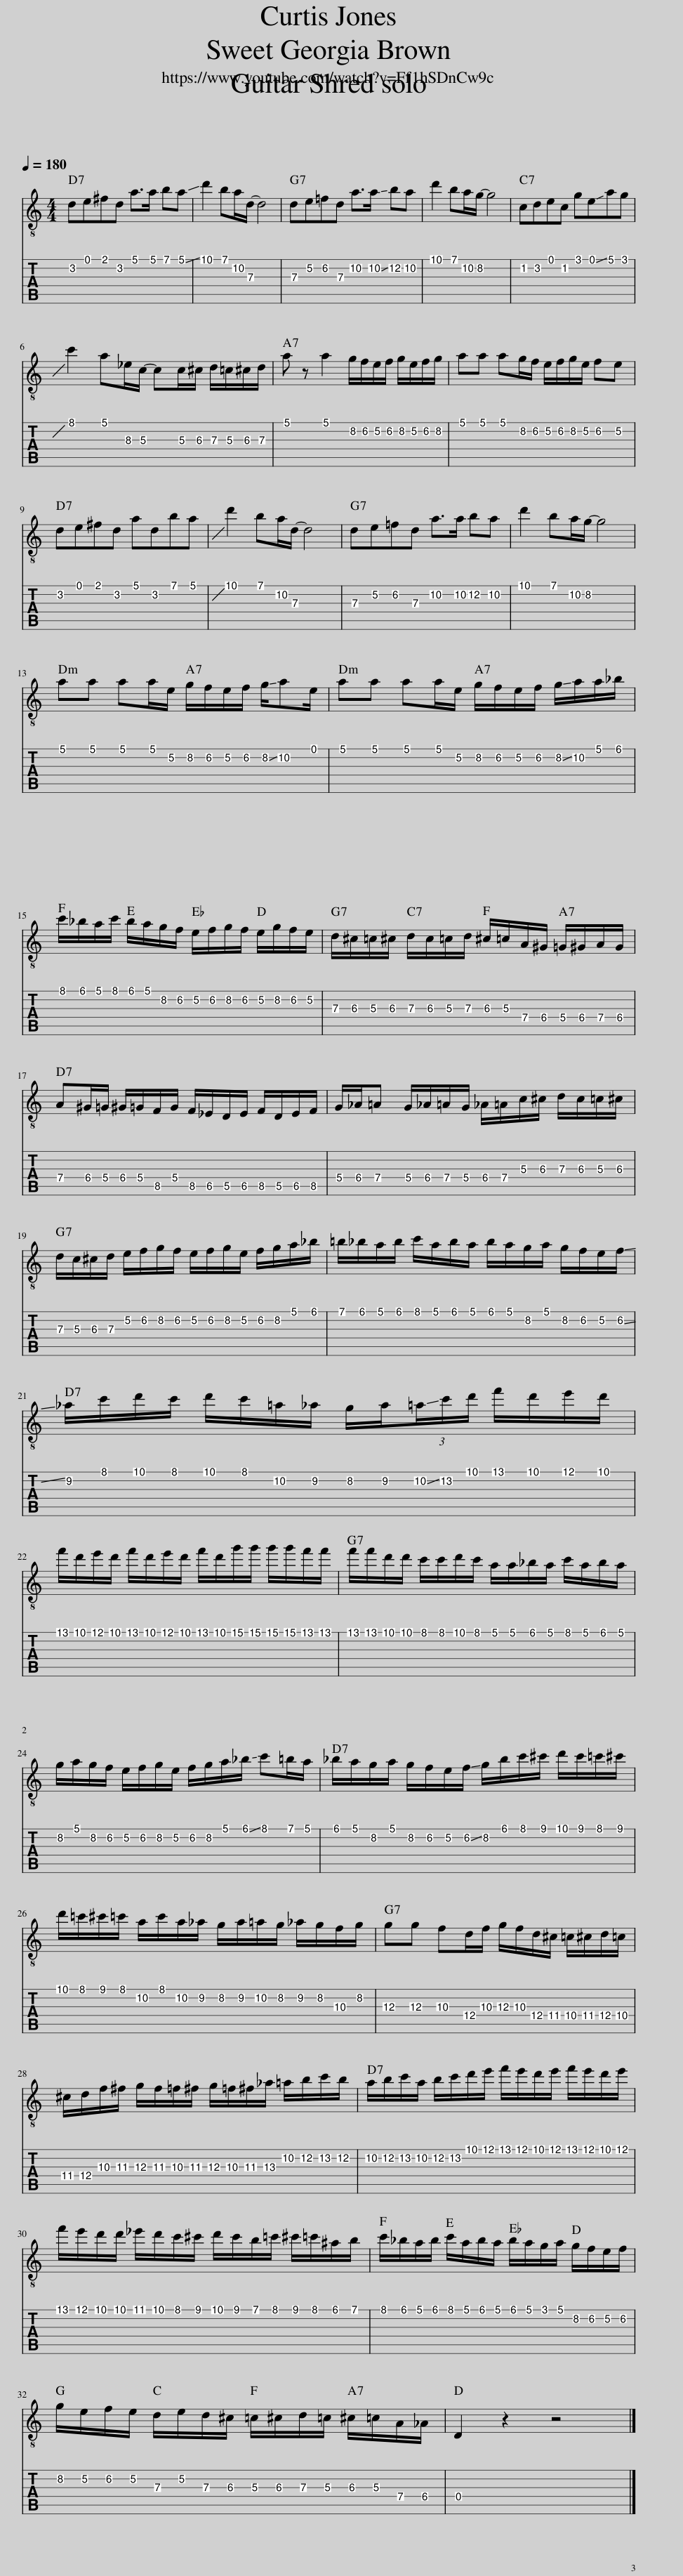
X:1
%%score { 1 | 2 }
L:1/8
Q:1/4=180
M:4/4
I:linebreak $
K:C
V:1 treble-8
V:2 tab stafflines=6 strings="E2,A2,D3,G3,B3,E4 nostems "
V:1
 de^fd a>a b!-(!a | !-)!d'2 ba/d/- d4 | de=fd a>!-(!a !-)!ba | d'2 ba/g/- g4 | cdec g!-(!e!-)!ag |$ %5
 !slide!c'2 a_e/c/- cc/^c/ d/=c/^c/d/ | a z a2 g/f/e/f/ g/e/f/g/ | aa ag/f/ e/f/g/e/ fe |$ de^fd adba | !slide!d'2 ba/d/- d4 | %10
 de=fd a>a ba | d'2 ba/g/- g4 |$ aa aa/e/ g/f/e/f/ !-(!g/!-)!ae/ | aa aa/e/ g/f/e/f/ !-(!g/!-)!a/a/_b/ |$ c'/_b/a/c'/ b/a/g/f/ e/f/g/f/ e/g/f/e/ | %15
 d/^c/=c/^c/ d/c/=c/d/ ^c/=c/A/^G/ =G/^G/A/G/ |$ A^G/=G/ ^G/=G/F/G/ F/_E/D/E/ F/D/E/F/ | G/_A/=A G/_A/=A/G/ _A/=A/c/^c/ d/c/=c/^c/ |$ d/c/^c/d/ e/f/g/f/ e/f/g/e/ f/g/a/_b/ | =b/_b/a/b/ c'/a/b/a/ b/a/g/a/ g/f/e/!-(!f/ |$ %20
 !-)!_a/c'/d'/c'/ d'/c'/=a/_a/ g/a/(3!-(!=a/!-)!c'/d'/ f'/d'/e'/d'/ |$ f'/d'/e'/d'/ f'/d'/e'/d'/ f'/d'/g'/g'/ g'/g'/f'/f'/ | f'/f'/d'/d'/ c'/c'/d'/c'/ a/a/_b/a/ c'/a/b/a/ |$ g/a/g/f/ e/f/g/e/ f/g/a/!-(!_b/ !-)!c'=b/a/ | _b/a/g/a/ g/f/e/!-(!f/ !-)!g/b/c'/^c'/ d'/c'/=c'/^c'/ |$ %25
 d'/=c'/^c'/=c'/ a/c'/a/_a/ g/a/=a/g/ _a/g/f/g/ | gg fd/f/ g/f/d/^c/ =c/^c/d/=c/ |$ ^c/d/f/^f/ g/f/=f/^f/ g/=f/^f/_a/ =a/b/c'/b/ | a/b/c'/a/ b/c'/d'/e'/ f'/e'/d'/e'/ f'/e'/d'/e'/ |$ f'/e'/d'/d'/ _e'/d'/c'/^c'/ d'/c'/b/=c'/ ^c'/=c'/^a/b/ | %30
 c'/_b/a/b/ c'/a/b/a/ b/a/g/a/ g/f/e/f/ |$ g/e/f/e/ d/e/d/^c/ =c/^c/d/=c/ ^c/=c/A/_A/ | D2 z2 z4 |] %33
V:2
 !2!D !1!E !1!^F !2!D !1!A3/2 !1!A/ !1!B !-(!!1!A | !-)!!1!d2 !1!B !2!A/ !3!D/- !3!D4 | !3!D !2!E !2!=F !3!D !2!A3/2 !-(!!2!A/ !-)!!2!B !2!A | !1!d2 !1!B !2!A/ !2!G/- !2!G4 | !2!C !2!D !1!E !2!C !1!G !-(!!1!E !-)!!1!A !1!G |$ %5
 !slide!!1!c2 !1!A !3!_E/ !3!C/- !3!C !3!C/ !3!^C/ !3!D/ !3!=C/ !3!^C/ !3!D/ | !1!A x !1!A2 !2!G/ !2!F/ !2!E/ !2!F/ !2!G/ !2!E/ !2!F/ !2!G/ | !1!A !1!A !1!A !2!G/ !2!F/ !2!E/ !2!F/ !2!G/ !2!E/ !2!F !2!E |$ !2!D !1!E !1!^F !2!D !1!A !2!D !1!B !1!A | !slide!!1!d2 !1!B !2!A/ !3!D/- !3!D4 | %10
 !3!D !2!E !2!=F !3!D !2!A3/2 !2!A/ !2!B !2!A | !1!d2 !1!B !2!A/ !2!G/- !2!G4 |$ !1!A !1!A !1!A !1!A/ !2!E/ !2!G/ !2!F/ !2!E/ !2!F/ !-(!!2!G/ !-)!!2!A !1!E/ | !1!A !1!A !1!A !1!A/ !2!E/ !2!G/ !2!F/ !2!E/ !2!F/ !-(!!2!G/ !-)!!2!A/ !1!A/ !1!_B/ |$ !1!c/ !1!_B/ !1!A/ !1!c/ !1!B/ !1!A/ !2!G/ !2!F/ !2!E/ !2!F/ !2!G/ !2!F/ !2!E/ !2!G/ !2!F/ !2!E/ | %15
 !3!D/ !3!^C/ !3!=C/ !3!^C/ !3!D/ !3!C/ !3!=C/ !3!D/ !3!^C/ !3!=C/ !4!A,/ !4!^G,/ !4!=G,/ !4!^G,/ !4!A,/ !4!G,/ |$ !4!A, !4!^G,/ !4!=G,/ !4!^G,/ !4!=G,/ !5!F,/ !4!G,/ !5!F,/ !5!_E,/ !5!D,/ !5!E,/ !5!F,/ !5!D,/ !5!E,/ !5!F,/ | !4!G,/ !4!_A,/ !4!=A, !4!G,/ !4!_A,/ !4!=A,/ !4!G,/ !4!_A,/ !4!=A,/ !3!C/ !3!^C/ !3!D/ !3!C/ !3!=C/ !3!^C/ |$ !3!D/ !3!=C/ !3!^C/ !3!D/ !2!E/ !2!F/ !2!G/ !2!F/ !2!E/ !2!F/ !2!G/ !2!E/ !2!F/ !2!G/ !1!A/ !1!_B/ | !1!=B/ !1!_B/ !1!A/ !1!B/ !1!c/ !1!A/ !1!_B/ !1!A/ !1!B/ !1!A/ !2!G/ !1!A/ !2!G/ !2!F/ !2!E/ !-(!!2!F/ |$ %20
 !-)!!2!_A/ !1!c/ !1!d/ !1!c/ !1!d/ !1!c/ !2!=A/ !2!_A/ !2!G/ !2!A/ (3!-(!!2!=A/ !-)!!2!c/ !1!d/ !1!f/ !1!d/ !1!e/ !1!d/ |$ !1!f/ !1!d/ !1!e/ !1!d/ !1!f/ !1!d/ !1!e/ !1!d/ !1!f/ !1!d/ !1!g/ !1!g/ !1!g/ !1!g/ !1!f/ !1!f/ | !1!f/ !1!f/ !1!d/ !1!d/ !1!c/ !1!c/ !1!d/ !1!c/ !1!A/ !1!A/ !1!_B/ !1!A/ !1!c/ !1!A/ !1!B/ !1!A/ |$ !2!G/ !1!A/ !2!G/ !2!F/ !2!E/ !2!F/ !2!G/ !2!E/ !2!F/ !2!G/ !1!A/ !-(!!1!_B/ !-)!!1!c !1!=B/ !1!A/ | !1!_B/ !1!A/ !2!G/ !1!A/ !2!G/ !2!F/ !2!E/ !-(!!2!F/ !-)!!2!G/ !1!B/ !1!c/ !1!^c/ !1!d/ !1!c/ !1!=c/ !1!^c/ |$ %25
 !1!d/ !1!=c/ !1!^c/ !1!=c/ !2!A/ !1!c/ !2!A/ !2!_A/ !2!G/ !2!A/ !2!=A/ !2!G/ !2!_A/ !2!G/ !3!F/ !2!G/ | !3!G !3!G !3!F !4!D/ !3!F/ !3!G/ !3!F/ !4!D/ !4!^C/ !4!=C/ !4!^C/ !4!D/ !4!=C/ |$ !4!^C/ !4!D/ !3!F/ !3!^F/ !3!G/ !3!F/ !3!=F/ !3!^F/ !3!G/ !3!=F/ !3!^F/ !3!_A/ !2!=A/ !2!B/ !2!c/ !2!B/ | !2!A/ !2!B/ !2!c/ !2!A/ !2!B/ !2!c/ !1!d/ !1!e/ !1!f/ !1!e/ !1!d/ !1!e/ !1!f/ !1!e/ !1!d/ !1!e/ |$ !1!f/ !1!e/ !1!d/ !1!d/ !1!_e/ !1!d/ !1!c/ !1!^c/ !1!d/ !1!c/ !1!B/ !1!=c/ !1!^c/ !1!=c/ !1!^A/ !1!B/ | %30
 !1!c/ !1!_B/ !1!A/ !1!B/ !1!c/ !1!A/ !1!B/ !1!A/ !1!B/ !1!A/ !1!G/ !1!A/ !2!G/ !2!F/ !2!E/ !2!F/ |$ !2!G/ !2!E/ !2!F/ !2!E/ !3!D/ !2!E/ !3!D/ !3!^C/ !3!=C/ !3!^C/ !3!D/ !3!=C/ !3!^C/ !3!=C/ !4!A,/ !4!_A,/ | !4!D,2 x2 x4 |] %33
